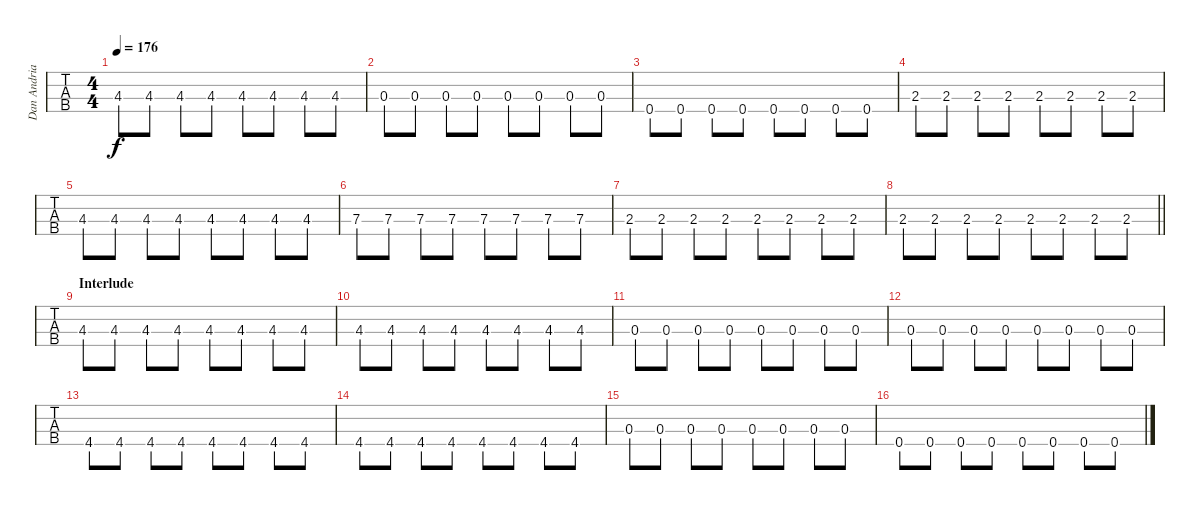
\track ("Dan Andriano - Bass" "Dan Andria") {instrument electricbassfinger}
\staff {tabs}
\tuning (G2 D2 A1 E1) {hide}
\ts (4 4)
\tempo 176
\clef f4
\ks e
4.3.8{dy f} 4.3.8 4.3.8 4.3.8 4.3.8 4.3.8 4.3.8 4.3.8 |
0.3.8 0.3.8 0.3.8 0.3.8 0.3.8 0.3.8 0.3.8 0.3.8 |
0.4.8 0.4.8 0.4.8 0.4.8 0.4.8 0.4.8 0.4.8 0.4.8 |
2.3.8 2.3.8 2.3.8 2.3.8 2.3.8 2.3.8 2.3.8 2.3.8 |
4.3.8 4.3.8 4.3.8 4.3.8 4.3.8 4.3.8 4.3.8 4.3.8 |
7.3.8 7.3.8 7.3.8 7.3.8 7.3.8 7.3.8 7.3.8 7.3.8 |
2.3.8 2.3.8 2.3.8 2.3.8 2.3.8 2.3.8 2.3.8 2.3.8 |
\barLineRight lightlight
2.3.8 2.3.8 2.3.8 2.3.8 2.3.8 2.3.8 2.3.8 2.3.8 |
\section ("" "Interlude")
4.3.8 4.3.8 4.3.8 4.3.8 4.3.8 4.3.8 4.3.8 4.3.8 |
4.3.8 4.3.8 4.3.8 4.3.8 4.3.8 4.3.8 4.3.8 4.3.8 |
0.3.8 0.3.8 0.3.8 0.3.8 0.3.8 0.3.8 0.3.8 0.3.8 |
0.3.8 0.3.8 0.3.8 0.3.8 0.3.8 0.3.8 0.3.8 0.3.8 |
4.4.8 4.4.8 4.4.8 4.4.8 4.4.8 4.4.8 4.4.8 4.4.8 |
4.4.8 4.4.8 4.4.8 4.4.8 4.4.8 4.4.8 4.4.8 4.4.8 |
0.3.8 0.3.8 0.3.8 0.3.8 0.3.8 0.3.8 0.3.8 0.3.8 |
0.4.8 0.4.8 0.4.8 0.4.8 0.4.8 0.4.8 0.4.8 0.4.8
